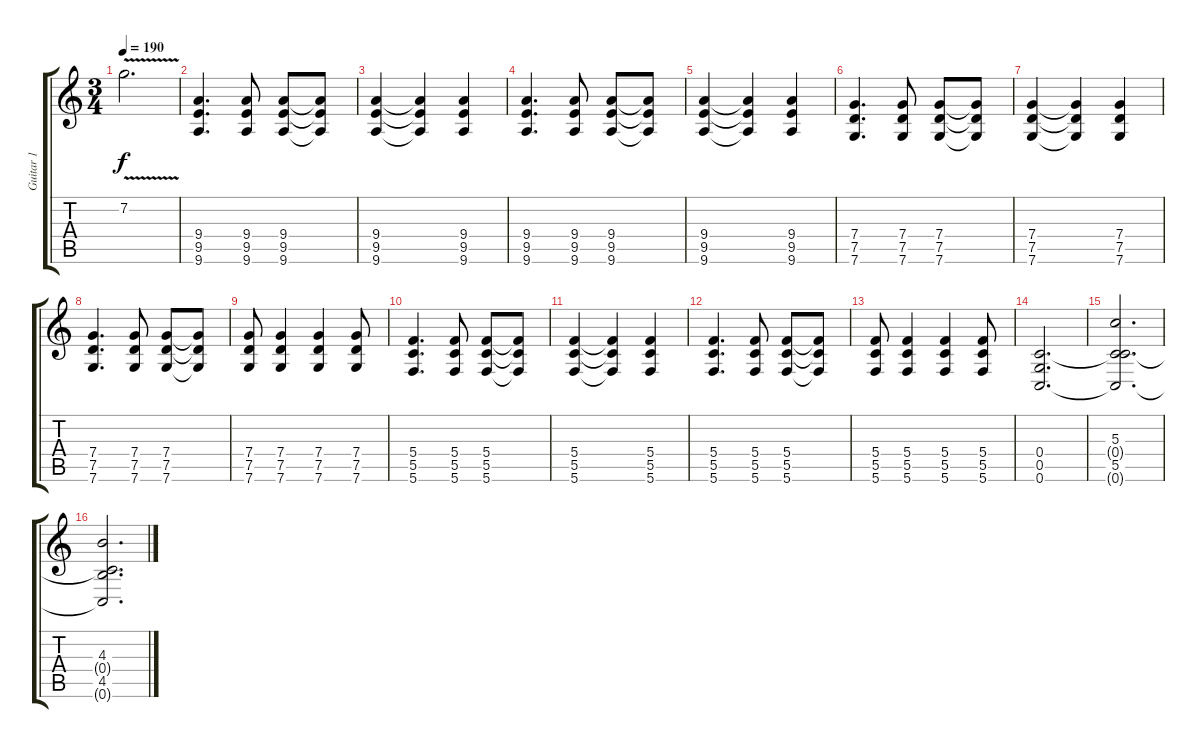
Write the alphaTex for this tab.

\track ("Guitar 1" "Guitar 1") {instrument distortionguitar}
\staff {score tabs}
\tuning (E4 C4 G3 C3 G2 C2) {hide}
\ts (3 4)
\tempo 190
\clef g2
\ks c
7.2{v}.2{d dy f} |
(9.4 9.5 9.6).4{d} (9.4 9.5 9.6).8 (9.4 9.5 9.6).8 (9.4{t} 9.5{t} 9.6{t}).8 |
(9.4 9.5 9.6).4 (9.4{t} 9.5{t} 9.6{t}).4 (9.4 9.5 9.6).4 |
(9.4 9.5 9.6).4{d} (9.4 9.5 9.6).8 (9.4 9.5 9.6).8 (9.4{t} 9.5{t} 9.6{t}).8 |
(9.4 9.5 9.6).4 (9.4{t} 9.5{t} 9.6{t}).4 (9.4 9.5 9.6).4 |
(7.4 7.5 7.6).4{d} (7.4 7.5 7.6).8 (7.4 7.5 7.6).8 (7.4{t} 7.5{t} 7.6{t}).8 |
(7.4 7.5 7.6).4 (7.4{t} 7.5{t} 7.6{t}).4 (7.4 7.5 7.6).4 |
(7.4 7.5 7.6).4{d} (7.4 7.5 7.6).8 (7.4 7.5 7.6).8 (7.4{t} 7.5{t} 7.6{t}).8 |
(7.4 7.5 7.6).8 (7.4 7.5 7.6).4 (7.4 7.5 7.6).4 (7.4 7.5 7.6).8 |
(5.4 5.5 5.6).4{d} (5.4 5.5 5.6).8 (5.4 5.5 5.6).8 (5.4{t} 5.5{t} 5.6{t}).8 |
(5.4 5.5 5.6).4 (5.4{t} 5.5{t} 5.6{t}).4 (5.4 5.5 5.6).4 |
(5.4 5.5 5.6).4{d} (5.4 5.5 5.6).8 (5.4 5.5 5.6).8 (5.4{t} 5.5{t} 5.6{t}).8 |
(5.4 5.5 5.6).8 (5.4 5.5 5.6).4 (5.4 5.5 5.6).4 (5.4 5.5 5.6).8 |
(0.4 0.5 0.6).2{d} |
(5.3 0.4{t} 5.5 0.6{t}).2{d} |
(4.3 0.4{t} 4.5 0.6{t}).2{d}
